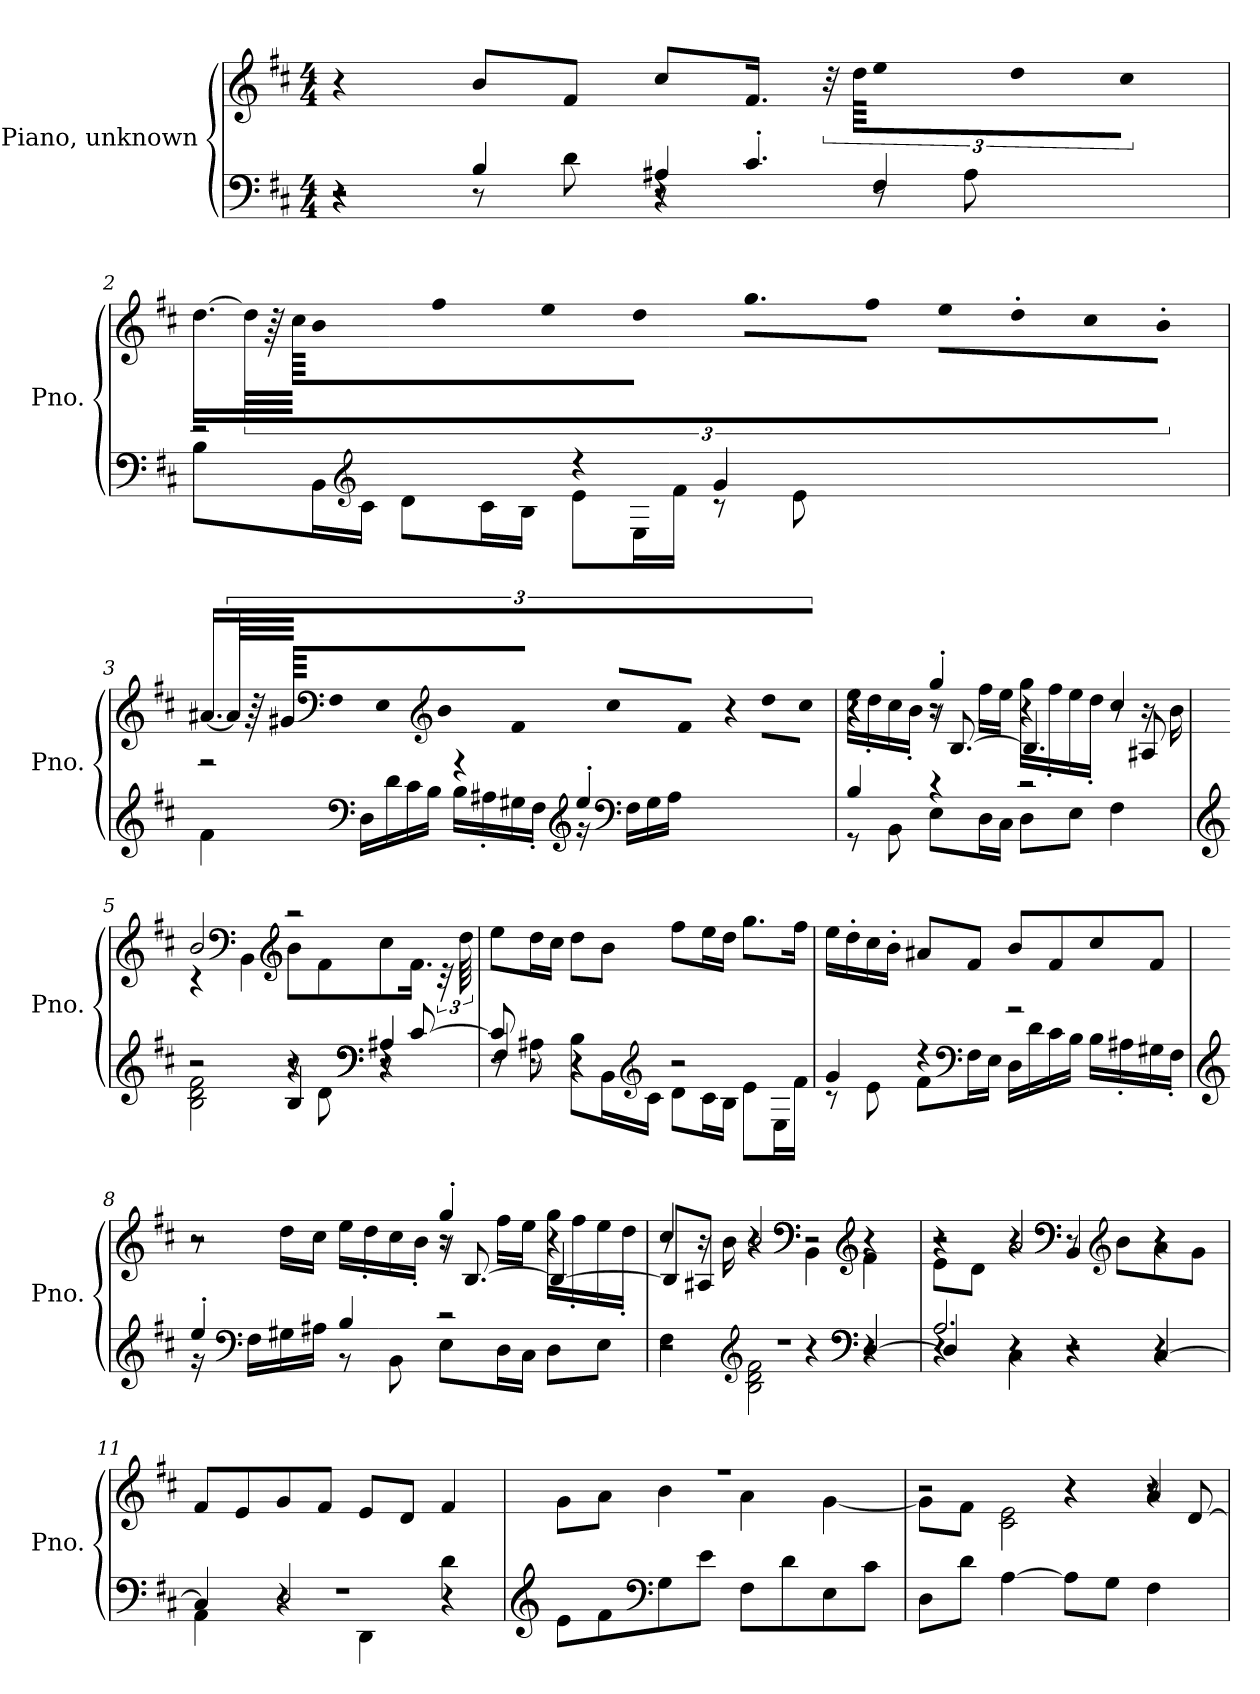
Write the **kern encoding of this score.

**kern	**kern
*part1	*part1
*staff2	*staff1
*I"Piano, unknown	*
*I'Pno.	*
*clefF4	*clefG2
*k[f#c#]	*k[f#c#]
*M4/4	*M4/4
*MM120	*MM120
=1	=1
*^	*
*	*^	*
2r	4r	4r	4r
.	8r	4B/	8b/L
.	8d\	.	8f#/J
8r	4r	4A#X/	8cc#/L
4.c#'/	.	.	16.f#/Jk
.	.	.	48r
.	.	.	96dd\KKKL
.	8r	4F#/	8ee\
.	8A#\	.	16dd\L
.	.	.	16cc#\JJ
*	*v	*v	*
=2	=2	=2
2r	8B\L	[16.dd\LL
.	.	96dd\JJkk]
.	.	96r
.	.	96cc#\KKKL
.	16BB\L	8b\
*clefG2	*	*
.	16c#\JJ	.
.	8d\L	8ff#\
.	16c#\L	16ee\L
.	16B\JJ	16dd\JJ
4r	8e\L	8.gg\L
.	16E\L	.
.	16f#\JJ	16ff#\Jk
4g/	8r	16ee\LL
.	.	16dd'\
.	8e\	16cc#\
.	.	16b'\JJ
!!LO:LB:g=z
=3	=3	=3
2r	4f#\	[16.a#X/LL
.	.	96a#/JJkk]
.	.	96r
.	.	96g#X/KKLL
*	*	*clefF4
.	.	16F#/
.	.	16E/J
*clefF4	*	*clefG2
.	16D\LL	8b/
.	16d\	.
.	16c#\	8f#/J
.	16B\JJ	.
4r	16B\LL	8cc#/L
.	16A#X'\	.
.	16G#X\	8f#/J
.	16F#'\JJ	.
*clefG2	*	*
4ee'/	16r	8r
*clefF4	*	*
.	16F#\LL	.
.	16G#\	16dd\LL
.	16A#\JJ	16cc#\JJ
!!LO:LB:g=z
=4	=4	=4
*	*	*^
*	*	*	*^
4B/	8r	4r	16ee\LL	4r
.	.	.	16dd'\	.
.	8BB\	.	16cc#\	.
.	.	.	16b'\JJ	.
4r	8E\L	4gg'/	8r	16r
.	.	.	.	[8.B/
.	16D\L	.	16ff#\LL	.
.	16C#\JJ	.	16ee\JJ	.
2r	8D\L	4r	16gg\LL	4.B/]
.	.	.	16ff#'\	.
.	8E\J	.	16ee\	.
.	.	.	16dd'\JJ	.
.	4F#\	4cc#/	8r	.
.	.	.	16r	8A#X/
.	.	.	16b\	.
*v	*v	*	*	*
*	*v	*v	*v
=5	=5
*clefG2	*
*^	*^
*	*^	*	*
2r	2B\ 2d\ 2f#\	2r	2b/	4r
*	*	*	*clefF4	*
.	.	.	.	4BB\
*	*	*	*clefG2	*
4r	8r	4B/	2r	8b\L
.	8d\	.	.	8f#\
*clefF4	*	*	*	*
8r	4r	4A#X/	.	8cc#\
[8c#/	.	.	.	16.f#\Jk
.	.	.	.	48r
.	.	.	.	96dd\
*	*	*	*v	*v
!!LO:LB:g=z
=6	=6	=6	=6
8c#/]	8r	4F#/	8ee\L
8r	8A#X\	.	16dd\L
.	.	.	16cc#\JJ
4r	8B\L	4r	8dd\L
.	16BB\L	.	8b\J
*clefG2	*	*	*
.	16c#\JJ	.	.
2r	8d\L	2r	8ff#\L
.	16c#\L	.	16ee\L
.	16B\JJ	.	16dd\JJ
.	8e\L	.	8.gg\L
.	16E\L	.	.
.	16f#\JJ	.	16ff#\Jk
*	*v	*v	*
=7	=7	=7
4g/	8r	16ee\LL
.	.	16dd'\
.	8e\	16cc#\
.	.	16b'\JJ
4r	8f#\L	8a#X/L
*clefF4	*	*
.	16F#\L	8f#/J
.	16E\JJ	.
2r	16D\LL	8b/L
.	16d\	.
.	16c#\	8f#/
.	16B\JJ	.
.	16B\LL	8cc#/
.	16A#X'\	.
.	16G#X\	8f#/J
.	16F#'\JJ	.
!!LO:LB:g=z
=8	=8	=8
*clefG2	*	*
*	*	*^
*	*	*	*^
4ee'/	16r	2r	8r	2r
*clefF4	*	*	*	*
.	16F#\LL	.	.	.
.	16G#X\	.	16dd\LL	.
.	16A#X\JJ	.	16cc#\JJ	.
4B/	8r	.	16ee\LL	.
.	.	.	16dd'\	.
.	8BB\	.	16cc#\	.
.	.	.	16b'\JJ	.
2r	8E\L	4gg'/	8r	16r
.	.	.	.	[8.B/
.	16D\L	.	16ff#\LL	.
.	16C#\JJ	.	16ee\JJ	.
.	8D\L	4r	16gg\LL	4B/_
.	.	.	16ff#'\	.
.	8E\J	.	16ee\	.
.	.	.	16dd'\JJ	.
=9	=9	=9	=9	=9
*	*^	*	*	*
1r	4F#\	2r	4cc#/	8r	8B/L]
.	.	.	.	16r	8A#X/J
.	.	.	.	16b\	.
*clefG2	*	*	*	*	*
.	2B\ 2d\ 2f#\	.	2b/	4r	4r
*	*	*	*clefF4	*	*
.	.	4r	.	4BB\	2r
*clefF4	*	*	*clefG2	*	*
.	4r	[4D/	4r	4f#\	.
=10	=10	=10	=10	=10	=10
2.A/	4r	4D/]	4r	8e\L	2r
.	.	.	.	8d\J	.
.	4C#\	4r	2a/	4r	.
*	*	*	*clefF4	*	*
.	2r	4r	.	8r	4BB/
*	*	*	*clefG2	*	*
.	.	.	.	8b\L	.
4r	.	[4C#/	4r	8a\	4r
.	.	.	.	8g\J	.
*	*	*	*v	*v	*v
!!LO:LB:g=z
=11	=11	=11	=11
1r	4AA\	4C#/]	8f#/L
.	.	.	8e/
.	4r	2D/	8g/
.	.	.	8f#/J
.	4DD\	.	8e/L
.	.	.	8d/J
.	4d\	4r	4f#/
*v	*v	*v	*
=12	=12
*clefG2	*
*	*^
8e\L	1r	8g\L
8f#\	.	8a\J
*clefF4	*	*
8G\	.	4b\
8e\J	.	.
8F#\L	.	4a\
8d\	.	.
8E\	.	[4g\
8c#\J	.	.
=13	=13	=13
*	*	*^
8D\L	2r	8g\L]	2r
8d\J	.	8f#\J	.
[4A\	.	2c#\ 2e\	.
8A\L]	4r	.	4r
8G\J	.	.	.
4F#\	4a/	4r	8r
.	.	.	[8d/
*	*v	*v	*v
=	=
*-	*-
